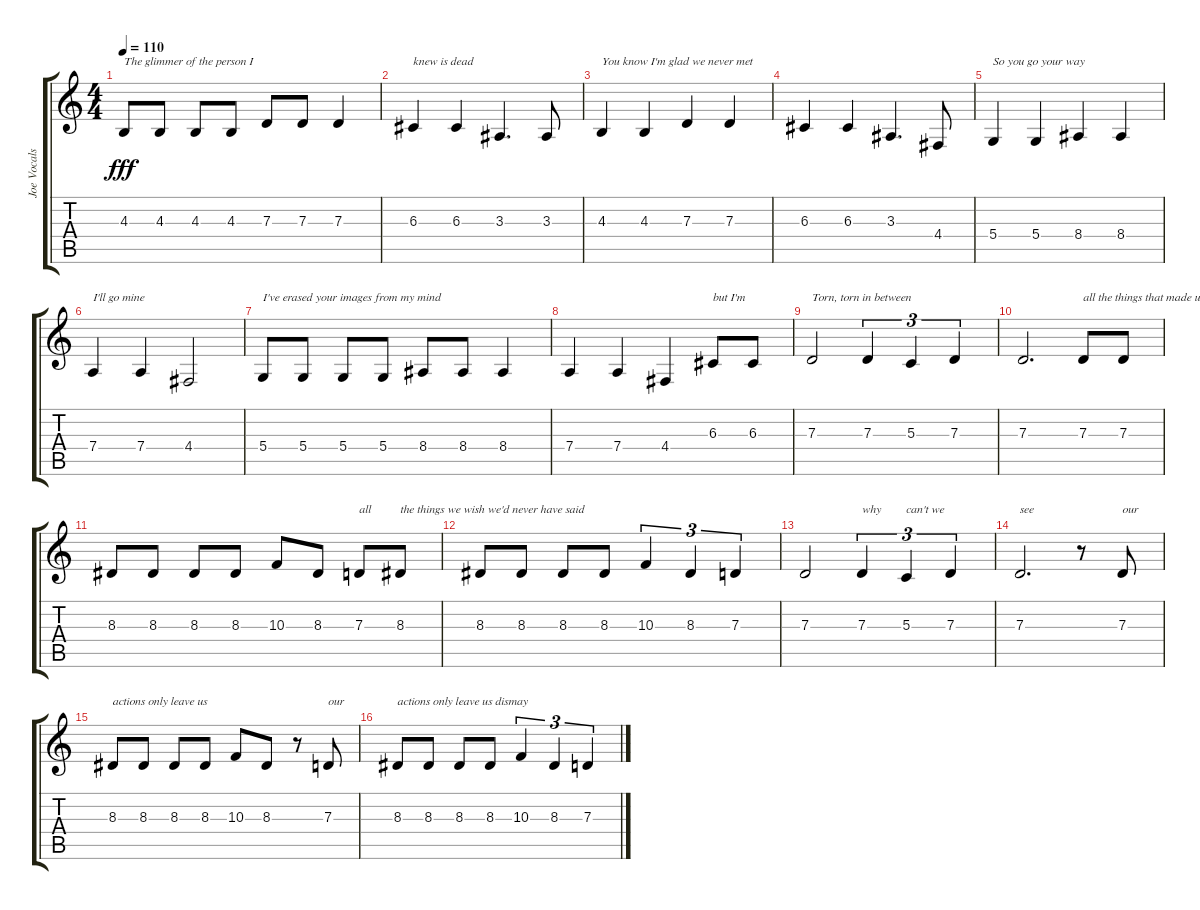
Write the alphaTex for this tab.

\track ("Joe Vocals" "Joe Vocals") {instrument lead6voice}
\staff {score tabs}
\tuning (E4 B3 G3 D3 A2 E2) {hide}
\ts (4 4)
\tempo 110
\clef g2
\ks c
4.3.8{txt "The glimmer of the person I" dy fff} 4.3.8 4.3.8 4.3.8 7.3.8 7.3.8 7.3.4 |
6.3.4{txt "knew is dead"} 6.3.4 3.3.4{d} 3.3.8 |
4.3.4{txt "You know I'm glad we never met"} 4.3.4 7.3.4 7.3.4 |
6.3.4 6.3.4 3.3.4{d} 4.4.8 |
5.4.4{txt "So you go your way"} 5.4.4 8.4.4 8.4.4 |
7.4.4{txt "I'll go mine"} 7.4.4 4.4.2 |
5.4.8{txt "I've erased your images from my mind"} 5.4.8 5.4.8 5.4.8 8.4.8 8.4.8 8.4.4 |
7.4.4 7.4.4 4.4.4 6.3.8{txt "but I'm"} 6.3.8 |
7.3.2{txt "Torn, torn in between"} 7.3.4{tu (3 2)} 5.3.4{tu (3 2)} 7.3.4{tu (3 2)} |
7.3.2{d} 7.3.8{txt "all the things that made us regret"} 7.3.8 |
8.3.8 8.3.8 8.3.8 8.3.8 10.3.8 8.3.8 7.3.8{txt "all"} 8.3.8{txt "the things we wish we'd never have said"} |
8.3.8 8.3.8 8.3.8 8.3.8 10.3.4{tu (3 2)} 8.3.4{tu (3 2)} 7.3.4{tu (3 2)} |
7.3.2 7.3.4{tu (3 2) txt "why"} 5.3.4{tu (3 2) txt "can't we"} 7.3.4{tu (3 2)} |
7.3.2{d txt "see"} r.8 7.3.8{txt "our"} |
8.3.8{txt "actions only leave us"} 8.3.8 8.3.8 8.3.8 10.3.8 8.3.8 r.8 7.3.8{txt "our"} |
8.3.8{txt "actions only leave us dismay"} 8.3.8 8.3.8 8.3.8 10.3.4{tu (3 2)} 8.3.4{tu (3 2)} 7.3.4{tu (3 2)}
